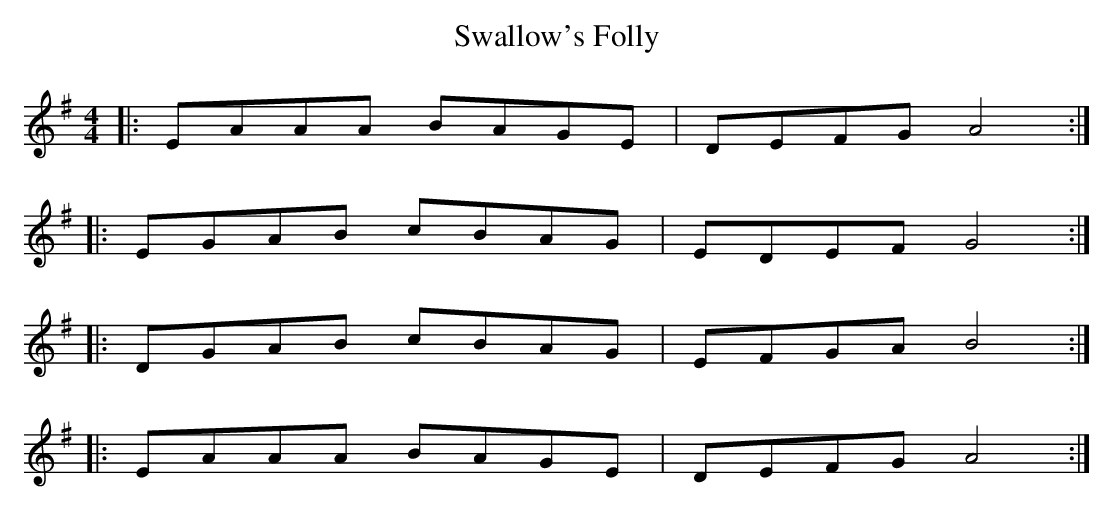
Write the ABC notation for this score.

X:1
T: Swallow's Folly
M: 4/4
L: 1/8
K: Ador
|:EAAA BAGE|DEFG A4:|
|:EGAB cBAG|EDEF G4:|
|:DGAB cBAG|EFGA B4:|
|:EAAA BAGE|DEFG A4:|
